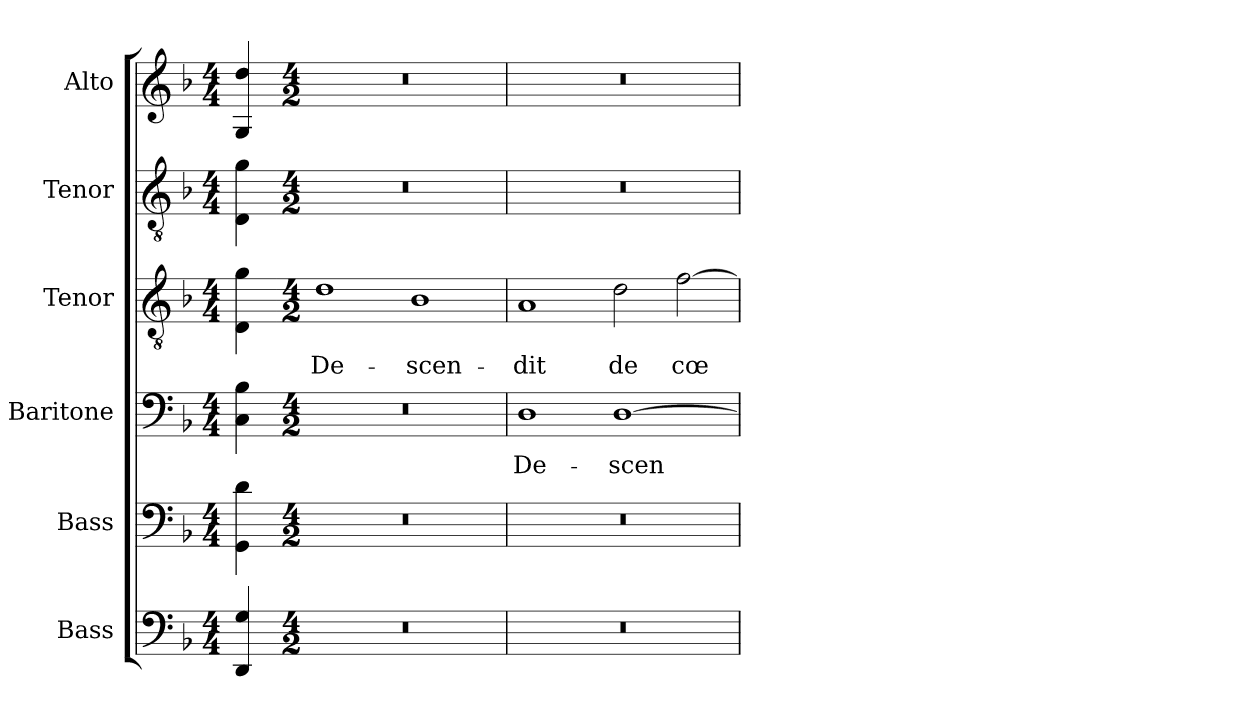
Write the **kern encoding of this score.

**kern	**kern	**kern	**text	**kern	**text	**kern	**kern
*part6	*part5	*part4	*part4	*part3	*part3	*part2	*part1
*staff6	*staff5	*staff4	*staff4	*staff3	*staff3	*staff2	*staff1
*I"Bass	*I"Bass	*I"Baritone	*	*I"Tenor	*	*I"Tenor	*I"Alto
*I'B.	*I'B.	*I'Bar.	*	*I'T.	*	*I'T.	*I'A.
!!LO:PB:g=z
*clefF4	*clefF4	*clefF4	*	*clefGv2	*	*clefGv2	*clefG2
*	*	*	*	*ITrd7c12	*	*ITrd7c12	*
*k[b-]	*k[b-]	*k[b-]	*	*k[b-]	*	*k[b-]	*k[b-]
*F:	*F:	*F:	*	*F:	*	*F:	*F:
*M4/4	*M4/4	*M4/4	*	*M4/4	*	*M4/4	*M4/4
=	=	=	=	=	=	=	=
4DDi/ 4Gi	4GGi\ 4di	4Ci\ 4B-i	.	4DDi\ 4Gi	.	4DDi\ 4Gi	4Gi/ 4ddi
=1-	=1-	=1-	=1-	=1-	=1-	=1-	=1-
*M4/2	*M4/2	*M4/2	*	*M4/2	*	*M4/2	*M4/2
!LO:N:vis=1	!LO:N:vis=1	!LO:N:vis=1	!	!	!	!	!
!	!	!	!	!	!LO:LY:b:color=#000000	!LO:N:vis=1	!LO:N:vis=1
0r	0r	0r	.	1Di	De-	0r	0r
!	!	!	!	!	!LO:LY:b:color=#000000	!	!
.	.	.	.	1BB-i	-scen-	.	.
=2	=2	=2	=2	=2	=2	=2	=2
!LO:N:vis=1	!LO:N:vis=1	!	!	!	!	!	!
!	!	!	!LO:LY:b:color=#000000	!	!	!	!
!	!	!	!	!	!LO:LY:b:color=#000000	!LO:N:vis=1	!LO:N:vis=1
0r	0r	1Di	De-	1AAi	-dit	0r	0r
!	!	!	!LO:LY:b:color=#000000	!	!	!	!
!	!	!	!	!	!LO:LY:b:color=#000000	!	!
.	.	[1Di	-scen-	2Di\	de	.	.
!	!	!	!	!	!LO:LY:b:color=#000000	!	!
.	.	.	.	[2Fi\	cœ-	.	.
=	=	=	=	=	=	=	=
*-	*-	*-	*-	*-	*-	*-	*-
